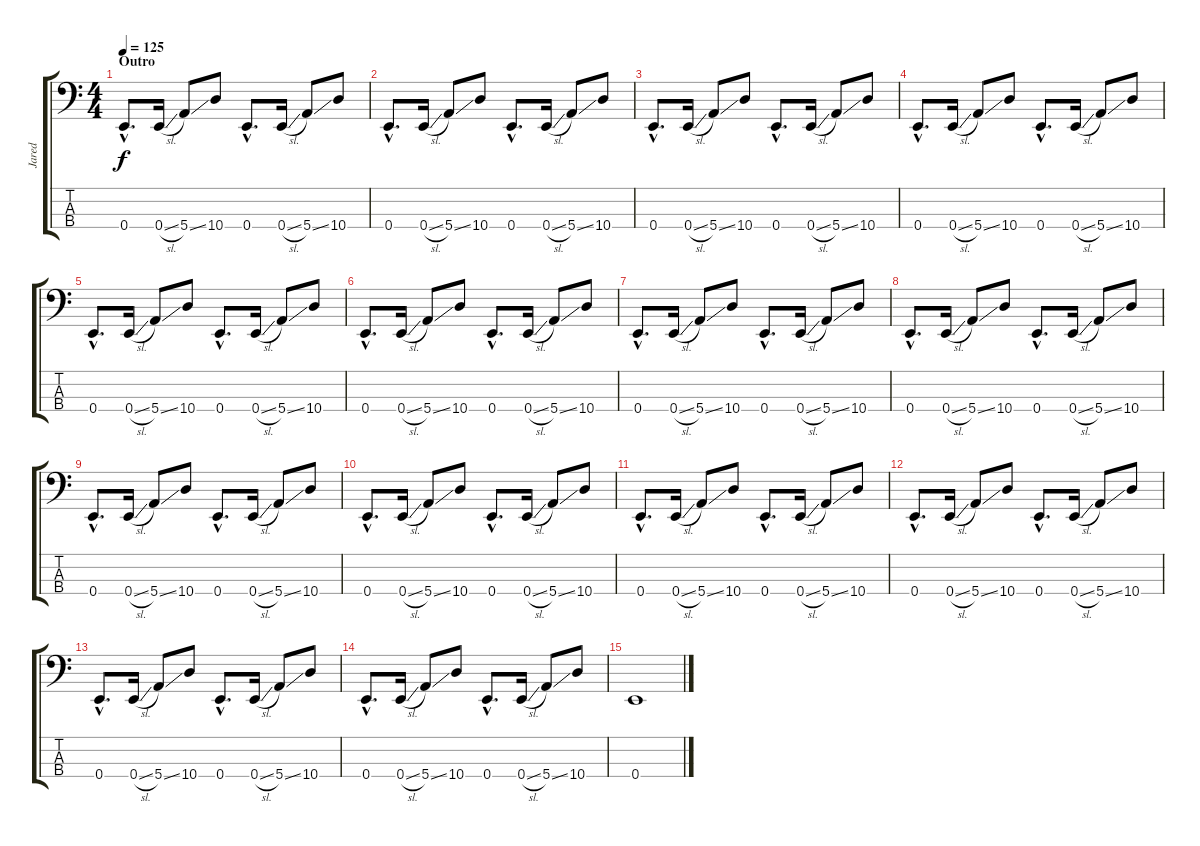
\track ("Jared" "Jared") {instrument electricbassfinger}
\staff {score tabs}
\tuning (G2 D2 A1 E1) {hide}
\ts (4 4)
\section ("" "Outro")
\tempo 125
\clef f4
\ks c
0.4{hac}.8{d dy f} 0.4{sl}.16 5.4{ss}.8 10.4.8 0.4{hac}.8{d} 0.4{sl}.16 5.4{ss}.8 10.4.8 |
0.4{hac}.8{d} 0.4{sl}.16 5.4{ss}.8 10.4.8 0.4{hac}.8{d} 0.4{sl}.16 5.4{ss}.8 10.4.8 |
0.4{hac}.8{d} 0.4{sl}.16 5.4{ss}.8 10.4.8 0.4{hac}.8{d} 0.4{sl}.16 5.4{ss}.8 10.4.8 |
0.4{hac}.8{d} 0.4{sl}.16 5.4{ss}.8 10.4.8 0.4{hac}.8{d} 0.4{sl}.16 5.4{ss}.8 10.4.8 |
0.4{hac}.8{d} 0.4{sl}.16 5.4{ss}.8 10.4.8 0.4{hac}.8{d} 0.4{sl}.16 5.4{ss}.8 10.4.8 |
0.4{hac}.8{d} 0.4{sl}.16 5.4{ss}.8 10.4.8 0.4{hac}.8{d} 0.4{sl}.16 5.4{ss}.8 10.4.8 |
0.4{hac}.8{d} 0.4{sl}.16 5.4{ss}.8 10.4.8 0.4{hac}.8{d} 0.4{sl}.16 5.4{ss}.8 10.4.8 |
0.4{hac}.8{d} 0.4{sl}.16 5.4{ss}.8 10.4.8 0.4{hac}.8{d} 0.4{sl}.16 5.4{ss}.8 10.4.8 |
0.4{hac}.8{d} 0.4{sl}.16 5.4{ss}.8 10.4.8 0.4{hac}.8{d} 0.4{sl}.16 5.4{ss}.8 10.4.8 |
0.4{hac}.8{d} 0.4{sl}.16 5.4{ss}.8 10.4.8 0.4{hac}.8{d} 0.4{sl}.16 5.4{ss}.8 10.4.8 |
0.4{hac}.8{d} 0.4{sl}.16 5.4{ss}.8 10.4.8 0.4{hac}.8{d} 0.4{sl}.16 5.4{ss}.8 10.4.8 |
0.4{hac}.8{d} 0.4{sl}.16 5.4{ss}.8 10.4.8 0.4{hac}.8{d} 0.4{sl}.16 5.4{ss}.8 10.4.8 |
0.4{hac}.8{d} 0.4{sl}.16 5.4{ss}.8 10.4.8 0.4{hac}.8{d} 0.4{sl}.16 5.4{ss}.8 10.4.8 |
0.4{hac}.8{d} 0.4{sl}.16 5.4{ss}.8 10.4.8 0.4{hac}.8{d} 0.4{sl}.16 5.4{ss}.8 10.4.8 |
0.4.1
